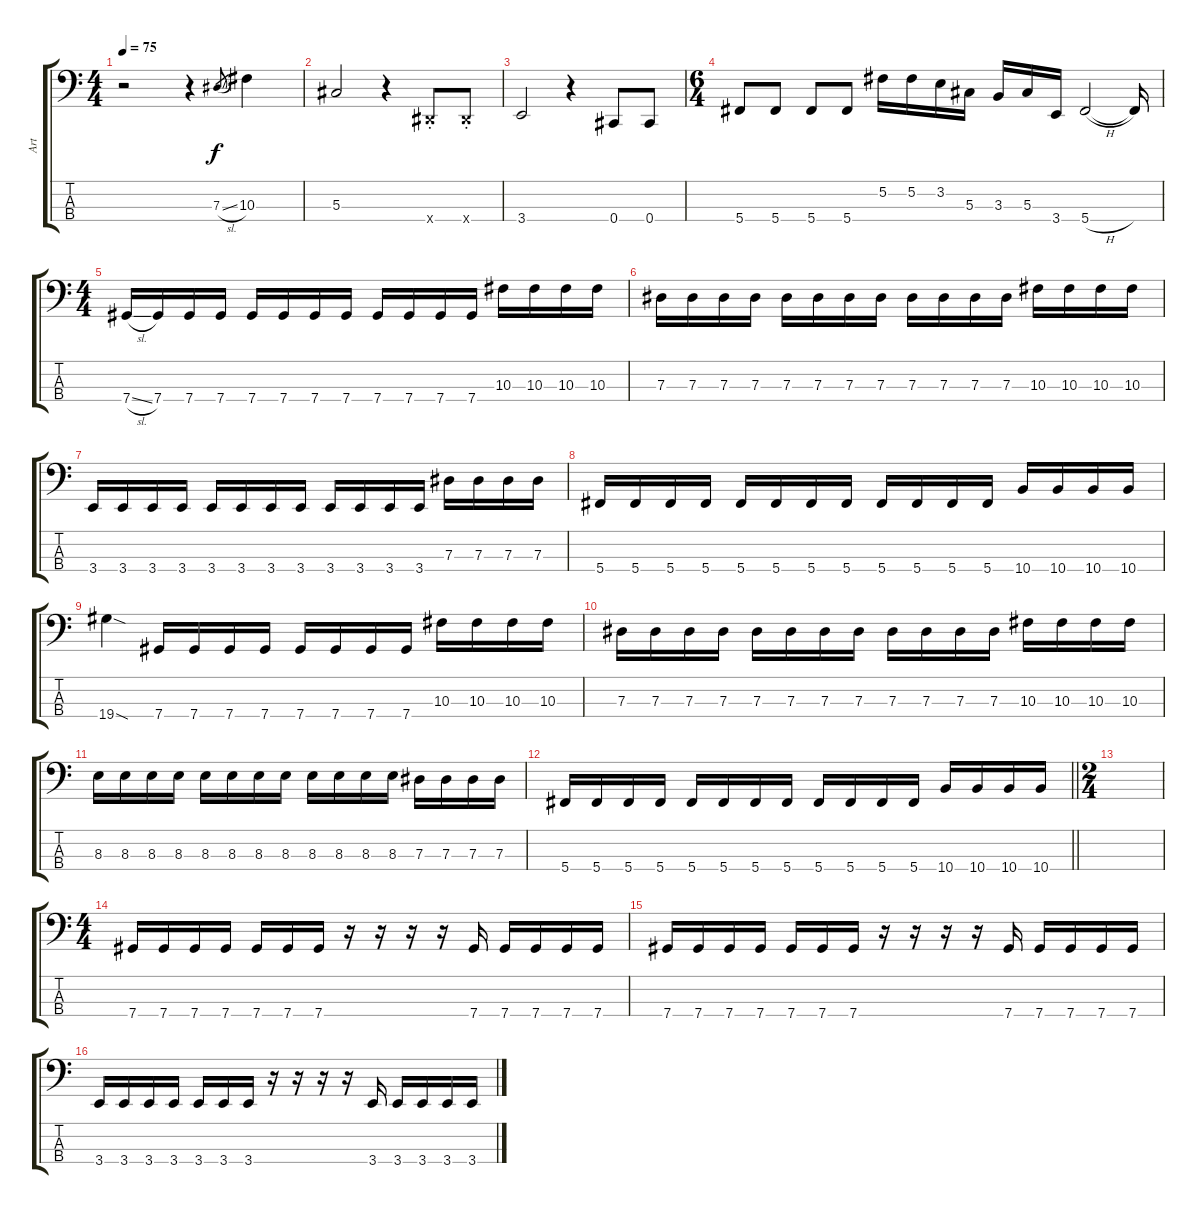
\track ("Art" "Art") {instrument electricbassfinger}
\staff {score tabs}
\tuning (Gb2 Db2 Ab1 Db1) {hide}
\ts (4 4)
\tempo 75
\clef f4
\ks c
r.2{dy f} r.4 7.3{sl}.8{gr} 10.3.4 |
5.3.2 r.4 2.4{st x}.8 2.4{st x}.8 |
3.4.2 r.4 0.4.8 0.4.8 |
\ts (6 4)
5.4.8 5.4.8 5.4.8 5.4.8 5.2.16 5.2.16 3.2.16 5.3.16 3.3.16 5.3.16 3.4.16 5.4{h}.2 5.4{t}.16 |
\ts (4 4)
7.4{sl}.16 7.4.16 7.4.16 7.4.16 7.4.16 7.4.16 7.4.16 7.4.16 7.4.16 7.4.16 7.4.16 7.4.16 10.3.16 10.3.16 10.3.16 10.3.16 |
7.3.16 7.3.16 7.3.16 7.3.16 7.3.16 7.3.16 7.3.16 7.3.16 7.3.16 7.3.16 7.3.16 7.3.16 10.3.16 10.3.16 10.3.16 10.3.16 |
3.4.16 3.4.16 3.4.16 3.4.16 3.4.16 3.4.16 3.4.16 3.4.16 3.4.16 3.4.16 3.4.16 3.4.16 7.3.16 7.3.16 7.3.16 7.3.16 |
5.4.16 5.4.16 5.4.16 5.4.16 5.4.16 5.4.16 5.4.16 5.4.16 5.4.16 5.4.16 5.4.16 5.4.16 10.4.16 10.4.16 10.4.16 10.4.16 |
19.4{sod}.4 7.4.16 7.4.16 7.4.16 7.4.16 7.4.16 7.4.16 7.4.16 7.4.16 10.3.16 10.3.16 10.3.16 10.3.16 |
7.3.16 7.3.16 7.3.16 7.3.16 7.3.16 7.3.16 7.3.16 7.3.16 7.3.16 7.3.16 7.3.16 7.3.16 10.3.16 10.3.16 10.3.16 10.3.16 |
8.3.16 8.3.16 8.3.16 8.3.16 8.3.16 8.3.16 8.3.16 8.3.16 8.3.16 8.3.16 8.3.16 8.3.16 7.3.16 7.3.16 7.3.16 7.3.16 |
\barLineRight lightlight
5.4.16 5.4.16 5.4.16 5.4.16 5.4.16 5.4.16 5.4.16 5.4.16 5.4.16 5.4.16 5.4.16 5.4.16 10.4.16 10.4.16 10.4.16 10.4.16 |
\ts (2 4)
\section ("" "")
|
\ts (4 4)
7.4.16{instrument slapbass2} 7.4.16 7.4.16 7.4.16 7.4.16 7.4.16 7.4.16 r.16 r.16 r.16 r.16 7.4.16 7.4.16 7.4.16 7.4.16 7.4.16 |
7.4.16 7.4.16 7.4.16 7.4.16 7.4.16 7.4.16 7.4.16 r.16 r.16 r.16 r.16 7.4.16 7.4.16 7.4.16 7.4.16 7.4.16 |
3.4.16 3.4.16 3.4.16 3.4.16 3.4.16 3.4.16 3.4.16 r.16 r.16 r.16 r.16 3.4.16 3.4.16 3.4.16 3.4.16 3.4.16
